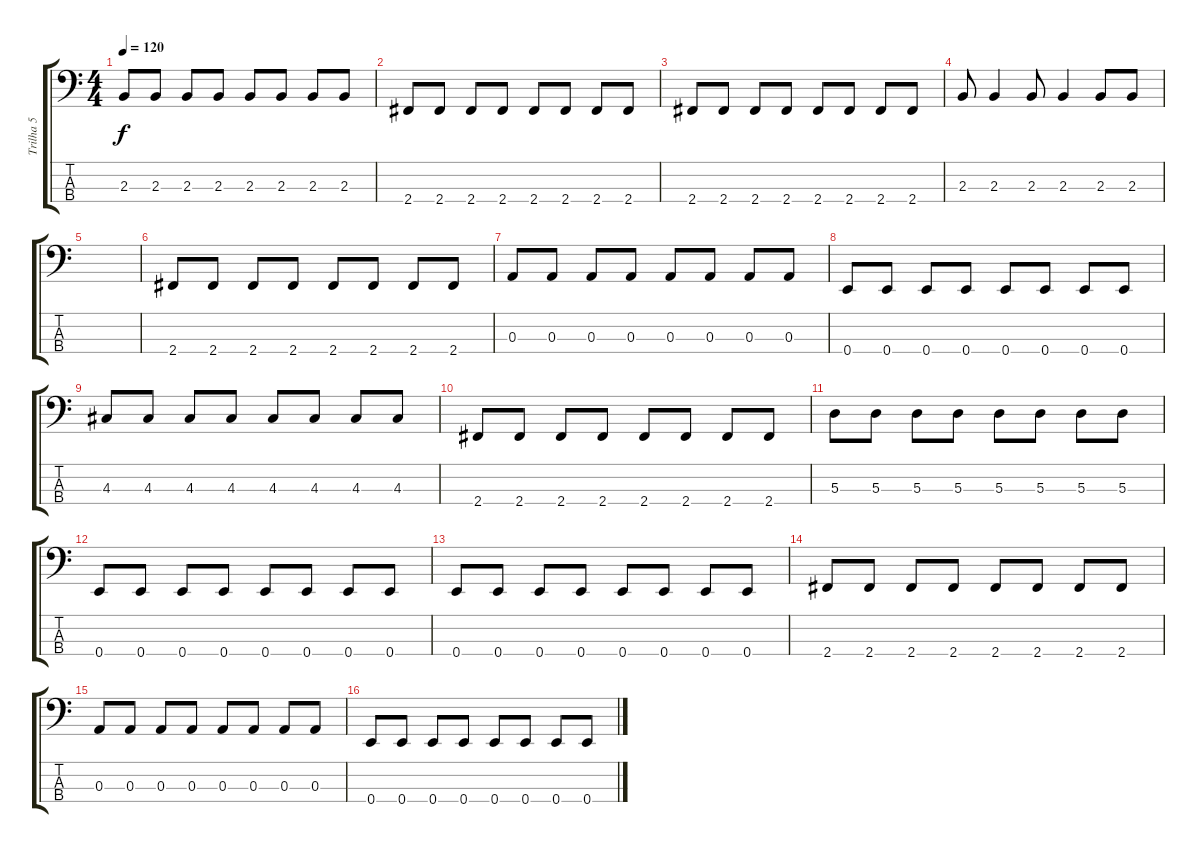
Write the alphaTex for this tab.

\track ("Trilha 5" "Trilha 5") {instrument electricbasspick}
\staff {score tabs}
\tuning (G2 D2 A1 E1) {hide}
\ts (4 4)
\tempo 120
\clef f4
\ks c
2.3.8{dy f} 2.3.8 2.3.8 2.3.8 2.3.8 2.3.8 2.3.8 2.3.8 |
2.4.8 2.4.8 2.4.8 2.4.8 2.4.8 2.4.8 2.4.8 2.4.8 |
2.4.8 2.4.8 2.4.8 2.4.8 2.4.8 2.4.8 2.4.8 2.4.8 |
2.3.8 2.3.4 2.3.8 2.3.4 2.3.8 2.3.8 |
|
2.4.8 2.4.8 2.4.8 2.4.8 2.4.8 2.4.8 2.4.8 2.4.8 |
0.3.8 0.3.8 0.3.8 0.3.8 0.3.8 0.3.8 0.3.8 0.3.8 |
0.4.8 0.4.8 0.4.8 0.4.8 0.4.8 0.4.8 0.4.8 0.4.8 |
4.3.8 4.3.8 4.3.8 4.3.8 4.3.8 4.3.8 4.3.8 4.3.8 |
2.4.8 2.4.8 2.4.8 2.4.8 2.4.8 2.4.8 2.4.8 2.4.8 |
5.3.8 5.3.8 5.3.8 5.3.8 5.3.8 5.3.8 5.3.8 5.3.8 |
0.4.8 0.4.8 0.4.8 0.4.8 0.4.8 0.4.8 0.4.8 0.4.8 |
0.4.8 0.4.8 0.4.8 0.4.8 0.4.8 0.4.8 0.4.8 0.4.8 |
2.4.8 2.4.8 2.4.8 2.4.8 2.4.8 2.4.8 2.4.8 2.4.8 |
0.3.8 0.3.8 0.3.8 0.3.8 0.3.8 0.3.8 0.3.8 0.3.8 |
0.4.8 0.4.8 0.4.8 0.4.8 0.4.8 0.4.8 0.4.8 0.4.8
